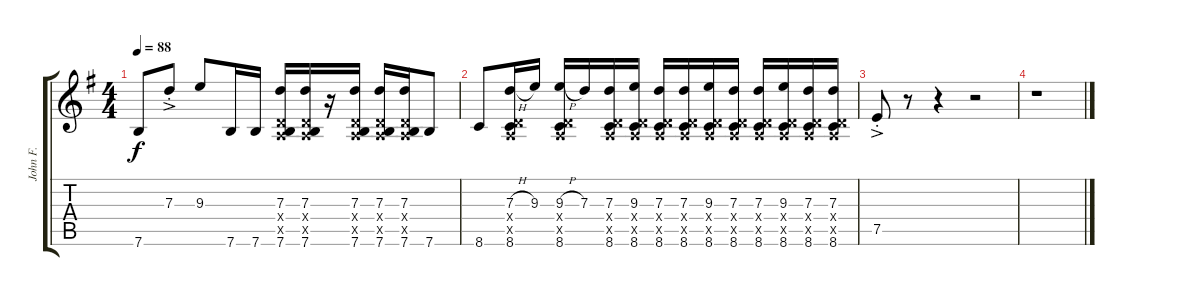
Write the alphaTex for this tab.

\track ("John F." "John F.") {instrument electricguitarclean}
\staff {score tabs}
\tuning (E4 B3 G3 D3 A2 E2) {hide}
\ts (4 4)
\tempo 88
\clef g2
\ks g
7.6.8{dy f} 7.3{ac st}.8 9.3.8 7.6.16 7.6.16 (7.3 0.4{x} 0.5{x} 7.6).16 (7.3 0.4{x} 0.5{x} 7.6).16 r.16 (7.3 0.4{x} 0.5{x} 7.6).16 (7.3 0.4{x} 0.5{x} 7.6).16 (7.3 0.4{x} 0.5{x} 7.6).16 7.6.8 |
8.6.8 (7.3{h} 0.4{x} 0.5{x} 8.6).16 9.3.16 (9.3{h} 0.4{x} 0.5{x} 8.6).16 7.3.16 (7.3 0.4{x} 0.5{x} 8.6).16 (9.3 0.4{x} 0.5{x} 8.6).16 (7.3 0.4{x} 0.5{x} 8.6).16 (7.3 0.4{x} 0.5{x} 8.6).16 (9.3 0.4{x} 0.5{x} 8.6).16 (7.3 0.4{x} 0.5{x} 8.6).16 (7.3 0.4{x} 0.5{x} 8.6).16 (9.3 0.4{x} 0.5{x} 8.6).16 (7.3 0.4{x} 0.5{x} 8.6).16 (7.3 0.4{x} 0.5{x} 8.6).16 |
7.5{ac st}.8 r.8 r.4 r.2 |
r.1
